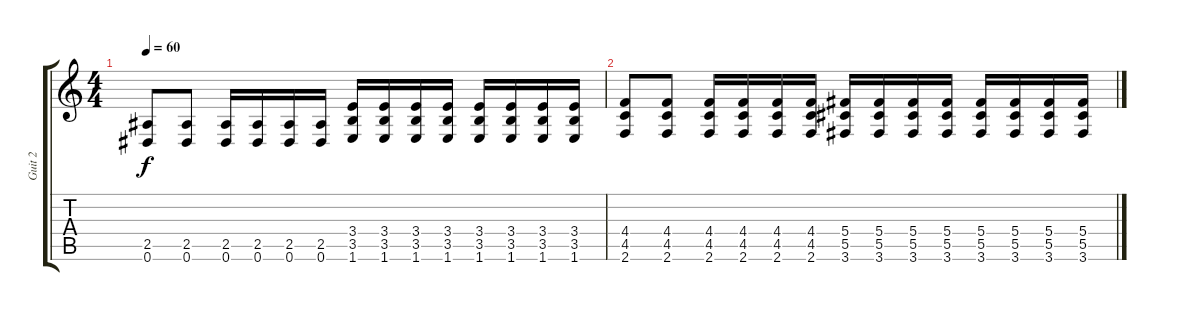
\track ("Guit 2" "Guit 2") {instrument distortionguitar}
\staff {score tabs}
\tuning (Eb4 Bb3 Gb3 Db3 Ab2 Eb2) {hide}
\ts (4 4)
\tempo 60
\clef g2
\ks c
(2.5 0.6).8{dy f} (2.5 0.6).8 (2.5 0.6).16 (2.5 0.6).16 (2.5 0.6).16 (2.5 0.6).16 (3.4 3.5 1.6).16 (3.4 3.5 1.6).16 (3.4 3.5 1.6).16 (3.4 3.5 1.6).16 (3.4 3.5 1.6).16 (3.4 3.5 1.6).16 (3.4 3.5 1.6).16 (3.4 3.5 1.6).16 |
(4.4 4.5 2.6).8 (4.4 4.5 2.6).8 (4.4 4.5 2.6).16 (4.4 4.5 2.6).16 (4.4 4.5 2.6).16 (4.4 4.5 2.6).16 (5.4 5.5 3.6).16 (5.4 5.5 3.6).16 (5.4 5.5 3.6).16 (5.4 5.5 3.6).16 (5.4 5.5 3.6).16 (5.4 5.5 3.6).16 (5.4 5.5 3.6).16 (5.4 5.5 3.6).16
